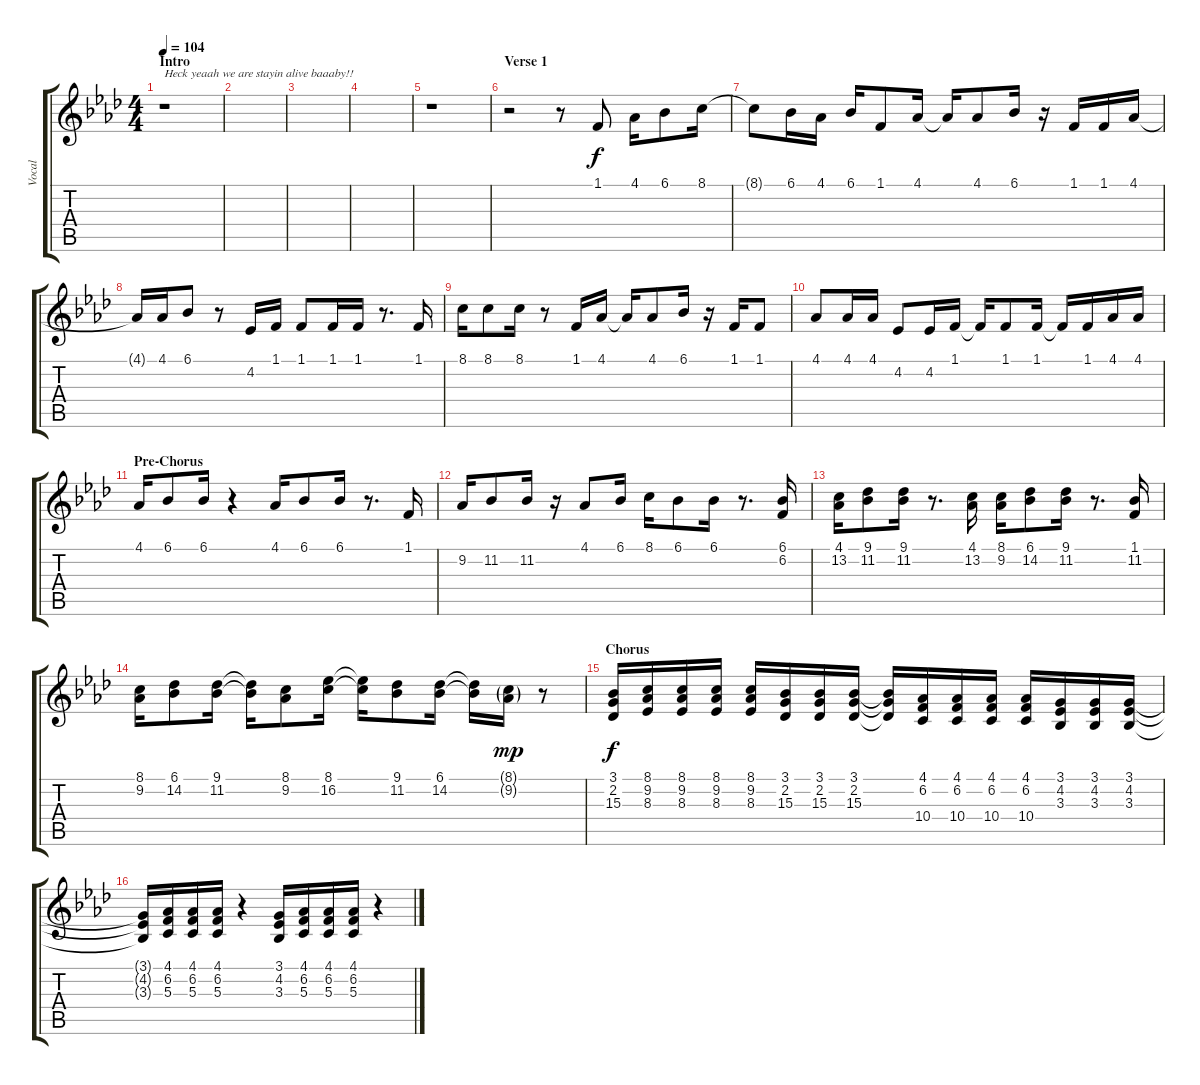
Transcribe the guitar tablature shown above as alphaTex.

\track ("Vocal" "Vocal") {instrument flute}
\staff {score tabs}
\tuning (E4 B3 G3 D3 A2 E2) {hide}
\ts (4 4)
\section ("" "Intro")
\tempo 104
\clef g2
\ks ab
r.1{txt "Heck yeaah we are stayin alive baaaby!!" dy f instrument flute} |
|
|
|
r.1 |
\section ("" "Verse 1")
r.2 r.8 1.1.8 4.1.16 6.1.8 8.1.16 |
8.1{t}.8 6.1.16 4.1.16 6.1.16 1.1.8 4.1.16 4.1{t}.16 4.1.8 6.1.16 r.16 1.1.16 1.1.16 4.1.16 |
4.1{t}.16 4.1.16 6.1.8 r.8 4.2.16 1.1.16 1.1.8 1.1.16 1.1.16 r.8{d} 1.1.16 |
8.1.16 8.1.8 8.1.16 r.8 1.1.16 4.1.16 4.1{t}.16 4.1.8 6.1.16 r.16 1.1.16 1.1.8 |
4.1.8 4.1.16 4.1.16 4.2.8 4.2.16 1.1.16 1.1{t}.16 1.1.8 1.1.16 1.1{t}.16 1.1.16 4.1.16 4.1.16 |
\section ("" "Pre-Chorus")
4.1.16 6.1.8 6.1.16 r.4 4.1.16 6.1.8 6.1.16 r.8{d} 1.1.16 |
9.2.16 11.2.8 11.2.16 r.16 4.1.8 6.1.16 8.1.16 6.1.8 6.1.16 r.8{d} (6.1 6.2).16 |
(4.1 13.2).16 (9.1 11.2).8 (9.1 11.2).16 r.8{d} (4.1 13.2).16 (8.1 9.2).16 (6.1 14.2).8 (9.1 11.2).16 r.8{d} (1.1 11.2).16 |
(8.1 9.2).16 (6.1 14.2).8 (9.1 11.2).16 (9.1{t} 11.2{t}).16 (8.1 9.2).8 (8.1 16.2).16 (8.1{t} 16.2{t}).16 (9.1 11.2).8 (6.1 14.2).16 (6.1{t} 14.2{t}).16 (8.1{g} 9.2{g}).16{dy mp} r.8 |
\section ("" "Chorus")
(3.1 2.2 15.3).16{dy f} (8.1 9.2 8.3).16 (8.1 9.2 8.3).16 (8.1 9.2 8.3).16 (8.1 9.2 8.3).16 (3.1 2.2 15.3).16 (3.1 2.2 15.3).16 (3.1 2.2 15.3).16 (3.1{t} 2.2{t} 15.3{t}).16 (4.1 6.2 10.4).16 (4.1 6.2 10.4).16 (4.1 6.2 10.4).16 (4.1 6.2 10.4).16 (3.1 4.2 3.3).16 (3.1 4.2 3.3).16 (3.1 4.2 3.3).16 |
(3.1{t} 4.2{t} 3.3{t}).16 (4.1 6.2 5.3).16 (4.1 6.2 5.3).16 (4.1 6.2 5.3).16 r.4 (3.1 4.2 3.3).16 (4.1 6.2 5.3).16 (4.1 6.2 5.3).16 (4.1 6.2 5.3).16 r.4
